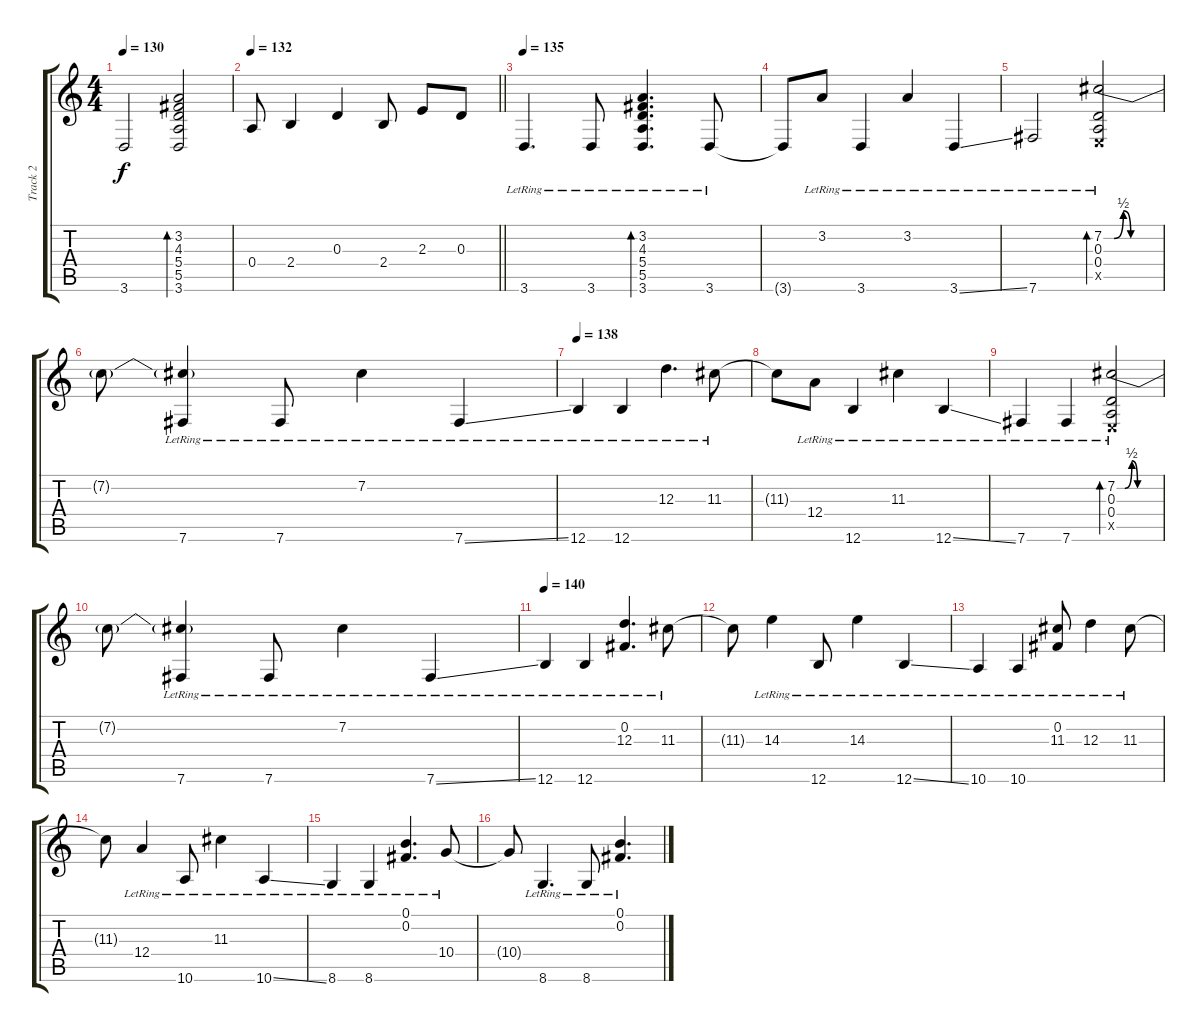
\track ("Track 2" "Track 2") {instrument electricguitarjazz}
\staff {score tabs}
\tuning (B3 Gb3 D3 A2 E2 B1) {hide}
\ts (4 4)
\tempo 130
\clef g2
\ks c
3.6.2{dy f} (3.2 4.3 5.4 5.5 3.6).2{bd 30} |
\tempo 132
\barLineRight lightlight
0.4.8 2.4.4 0.3.4 2.4.8 2.3.8 0.3.8 |
\section ("" "")
\tempo 135
3.6{lr}.4{d} 3.6{lr}.8 (3.2{lr} 4.3{lr} 5.4{lr} 5.5{lr} 3.6{lr}).4{d bd 30} 3.6{lr}.8 |
3.6{t}.8 3.2{lr}.8 3.6{lr}.4 3.2{lr}.4 3.6{ss lr}.4 |
7.6{lr}.2 (7.2{be (custom 0 0 11 0 21 2 29 0 60 0) lr} 0.3{lr} 0.4{lr} 0.5{x}).2{bd 120} |
7.2{t}.8 (7.2{t} 7.6{lr}).4 7.6{lr}.8 7.2{lr}.4 7.6{ss lr}.4 |
\tempo 138
12.6{lr}.4 12.6{lr}.4 12.3{lr}.4{d} 11.3{lr}.8 |
11.3{t}.8 12.4{lr}.8 12.6{lr}.4 11.3{lr}.4 12.6{ss lr}.4 |
7.6{lr}.4 7.6{lr}.4 (7.2{be (custom 0 0 11 0 21 2 29 0 60 0) lr} 0.3{lr} 0.4{lr} 0.5{x}).2{bd 120} |
7.2{t}.8 (7.2{t} 7.6{lr}).4 7.6{lr}.8 7.2{lr}.4 7.6{ss lr}.4 |
\tempo 140
12.6{lr}.4 12.6{lr}.4 (0.2{lr} 12.3{lr}).4{d} 11.3{lr}.8 |
11.3{t}.8 14.3{lr}.4 12.6{lr}.8 14.3{lr}.4 12.6{ss lr}.4 |
10.6{lr}.4 10.6{lr}.4 (0.2{lr} 11.3{lr}).8 12.3{lr}.4 11.3{lr}.8 |
11.3{t}.8 12.4{lr}.4 10.6{lr}.8 11.3{lr}.4 10.6{ss lr}.4 |
8.6{lr}.4 8.6{lr}.4 (0.1{lr} 0.2{lr}).4{d} 10.4{lr}.8 |
10.4{t}.8 8.6{lr}.4{d} 8.6{lr}.8 (0.1{lr} 0.2{lr}).4{d}
